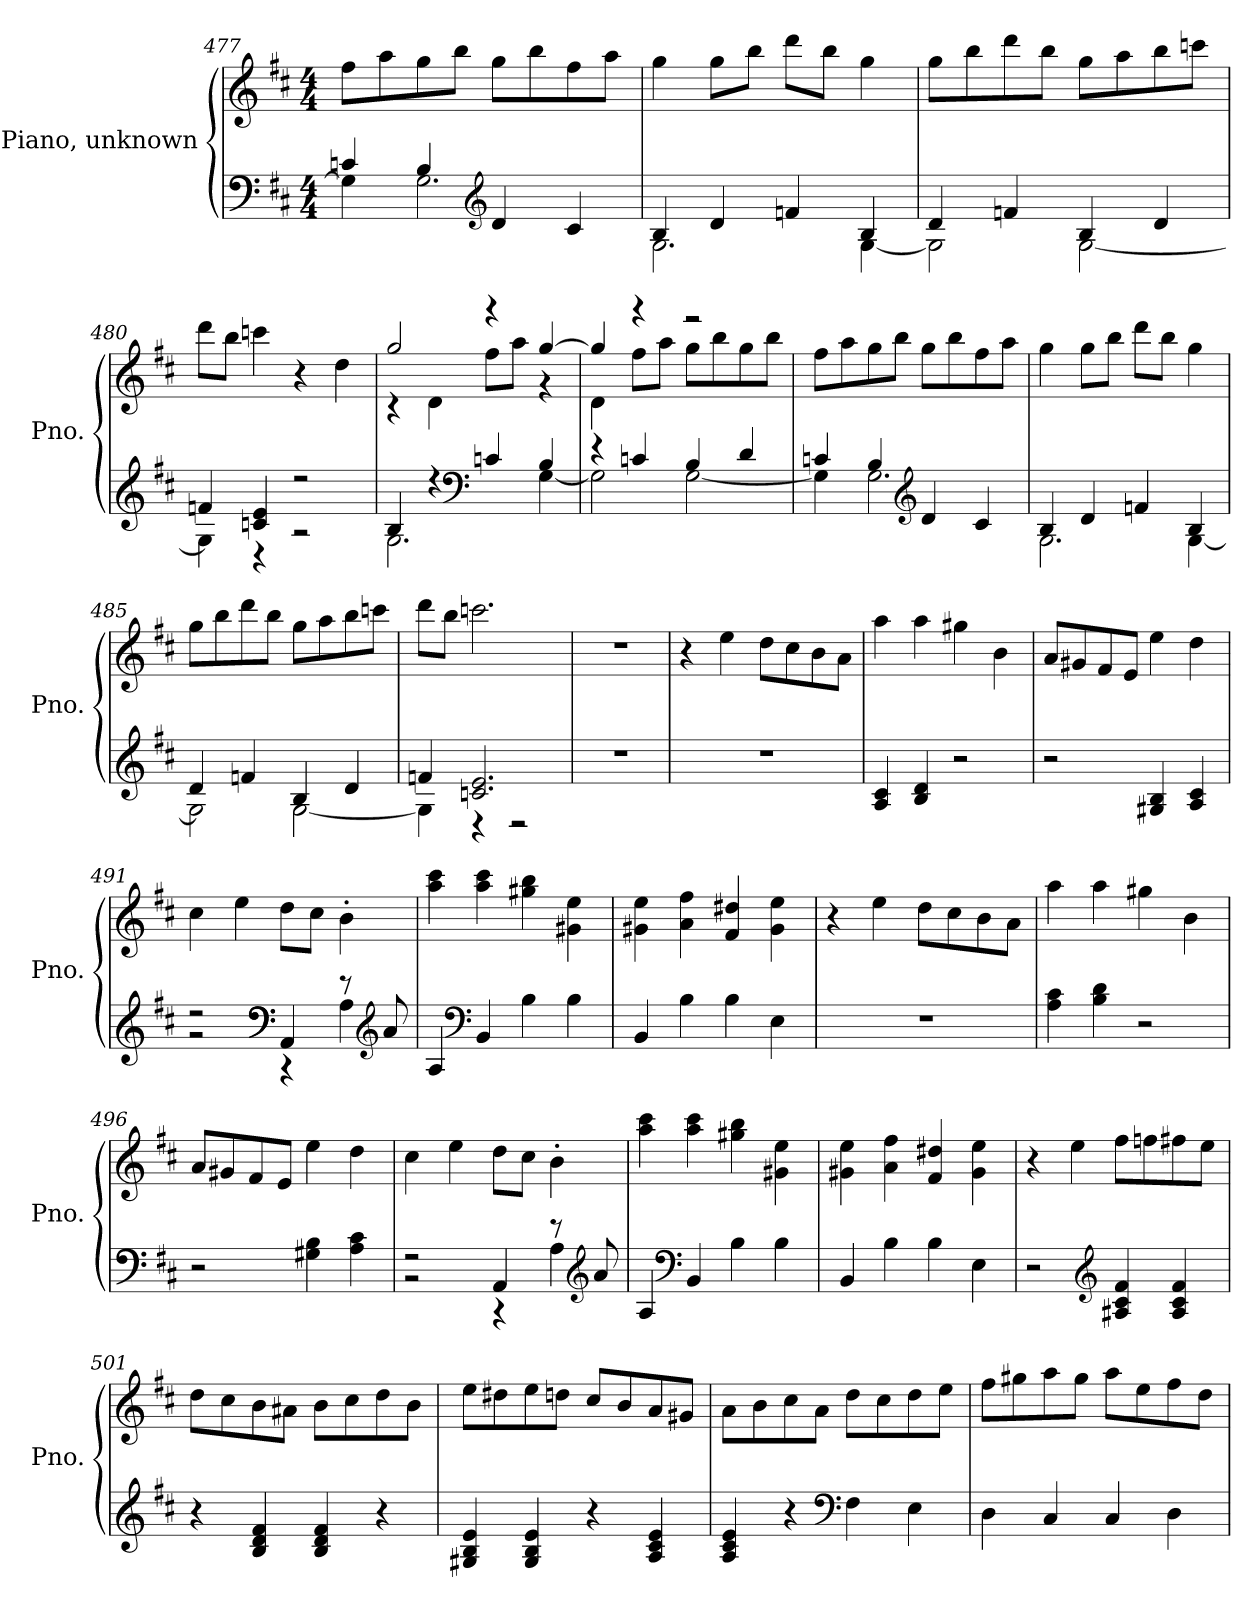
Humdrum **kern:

**kern	**kern
*part1	*part1
*staff2	*staff1
*I"Piano, unknown	*
*I'Pno.	*
!!LO:PB:g=z
*clefF4	*clefG2
*k[f#c#]	*k[f#c#]
*M4/4	*M4/4
=477	=477
*^	*
4cn/	4G\]	8ff#\L
.	.	8aa\
4B/	2.G\	8gg\
.	.	8bb\J
*clefG2	*	*
4d/	.	8gg\L
.	.	8bb\
4c/	.	8ff#\
.	.	8aa\J
=478	=478	=478
4B/	2.G\	4gg\
4d/	.	8gg\L
.	.	8bb\J
4fn/	.	8ddd\L
.	.	8bb\J
4B/	[4G\	4gg\
=479	=479	=479
4d/	2G\]	8gg\L
.	.	8bb\
4fn/	.	8ddd\
.	.	8bb\J
4B/	[2G\	8gg\L
.	.	8aa\
4d/	.	8bb\
.	.	8cccn\J
=480	=480	=480
4fn/	4G\]	8ddd\L
.	.	8bb\J
4cn/ 4e/	4r	4cccn\
2r	2r	4r
.	.	4dd\
=481	=481	=481
*	*	*^
4B/	2.G\	2gg/	4r
4r	.	.	4d\
*clefF4	*	*	*
4cn/	.	4r	8ff#\L
.	.	.	8aa\J
4B/	[4G\	[4gg/	4r
!!LO:LB:g=z	!!
=482	=482	=482	=482
4r	2G\]	4gg/]	4d\
4cn/	.	4r	8ff#\L
.	.	.	8aa\J
4B/	[2G\	2r	8gg\L
.	.	.	8bb\
4d/	.	.	8gg\
.	.	.	8bb\J
*	*	*v	*v
=483	=483	=483
4cn/	4G\]	8ff#\L
.	.	8aa\
4B/	2.G\	8gg\
.	.	8bb\J
*clefG2	*	*
4d/	.	8gg\L
.	.	8bb\
4c/	.	8ff#\
.	.	8aa\J
=484	=484	=484
4B/	2.G\	4gg\
4d/	.	8gg\L
.	.	8bb\J
4fn/	.	8ddd\L
.	.	8bb\J
4B/	[4G\	4gg\
=485	=485	=485
4d/	2G\]	8gg\L
.	.	8bb\
4fn/	.	8ddd\
.	.	8bb\J
4B/	[2G\	8gg\L
.	.	8aa\
4d/	.	8bb\
.	.	8cccn\J
=486	=486	=486
4fn/	4G\]	8ddd\L
.	.	8bb\J
2.cn/ 2.e/	4r	2.cccn\
.	2r	.
*v	*v	*
!!LO:LB:g=z
=487	=487
1r	1r
=488	=488
1r	4r
.	4ee\
.	8dd\L
.	8cc#\
.	8b\
.	8a\J
=489	=489
4A/ 4c#/	4aa\
4B/ 4d/	4aa\
2r	4gg#X\
.	4b\
=490	=490
2r	8a/L
.	8g#X/
.	8f#/
.	8e/J
4G#X/ 4B/	4ee\
4A/ 4c#/	4dd\
=491	=491
*^	*
2r	2r	4cc#\
.	.	4ee\
*clefF4	*	*
4AA/	4r	8dd\L
.	.	8cc#\J
8r	4A\	4b'\
*clefG2	*	*
8a/	.	.
*v	*v	*
=492	=492
4A/	4aa\ 4ccc#\
*clefF4	*
4BB/	4aa\ 4ccc#\
4B\	4gg#X\ 4bb\
4B\	4g#X\ 4ee\
!!LO:LB:g=z
=493	=493
4BB/	4g#X\ 4ee\
4B\	4a\ 4ff#\
4B\	4f#/ 4dd#X/
4E\	4g#\ 4ee\
=494	=494
1r	4r
.	4ee\
.	8dd\L
.	8cc#\
.	8b\
.	8a\J
=495	=495
4A\ 4c#\	4aa\
4B\ 4d\	4aa\
2r	4gg#X\
.	4b\
=496	=496
2r	8a/L
.	8g#X/
.	8f#/
.	8e/J
4G#X\ 4B\	4ee\
4A\ 4c#\	4dd\
=497	=497
*^	*
2r	2r	4cc#\
.	.	4ee\
4AA/	4r	8dd\L
.	.	8cc#\J
8r	4A\	4b'\
*clefG2	*	*
8a/	.	.
*v	*v	*
=498	=498
4A/	4aa\ 4ccc#\
*clefF4	*
4BB/	4aa\ 4ccc#\
4B\	4gg#X\ 4bb\
4B\	4g#X\ 4ee\
!!LO:LB:g=z
=499	=499
4BB/	4g#X\ 4ee\
4B\	4a\ 4ff#\
4B\	4f#/ 4dd#X/
4E\	4g#\ 4ee\
=500	=500
2r	4r
.	4ee\
*clefG2	*
4A#X/ 4c#/ 4f#/	8ff#\L
.	8ffn\
4A#/ 4c#/ 4f#/	8ff#X\
.	8ee\J
=501	=501
4r	8dd\L
.	8cc#\
4B/ 4d/ 4f#/	8b\
.	8a#X\J
4B/ 4d/ 4f#/	8b\L
.	8cc#\
4r	8dd\
.	8b\J
=502	=502
4G#X/ 4B/ 4e/	8ee\L
.	8dd#X\
4G#/ 4B/ 4e/	8ee\
.	8ddn\J
4r	8cc#/L
.	8b/
4A/ 4c#/ 4e/	8a/
.	8g#X/J
!!LO:LB:g=z
=503	=503
4A/ 4c#/ 4e/	8a\L
.	8b\
4r	8cc#\
.	8a\J
*clefF4	*
4F#\	8dd\L
.	8cc#\
4E\	8dd\
.	8ee\J
=504	=504
4D\	8ff#\L
.	8gg#X\
4C#/	8aa\
.	8gg#\J
4C#/	8aa\L
.	8ee\
4D\	8ff#\
.	8dd\J
=	=
*-	*-
